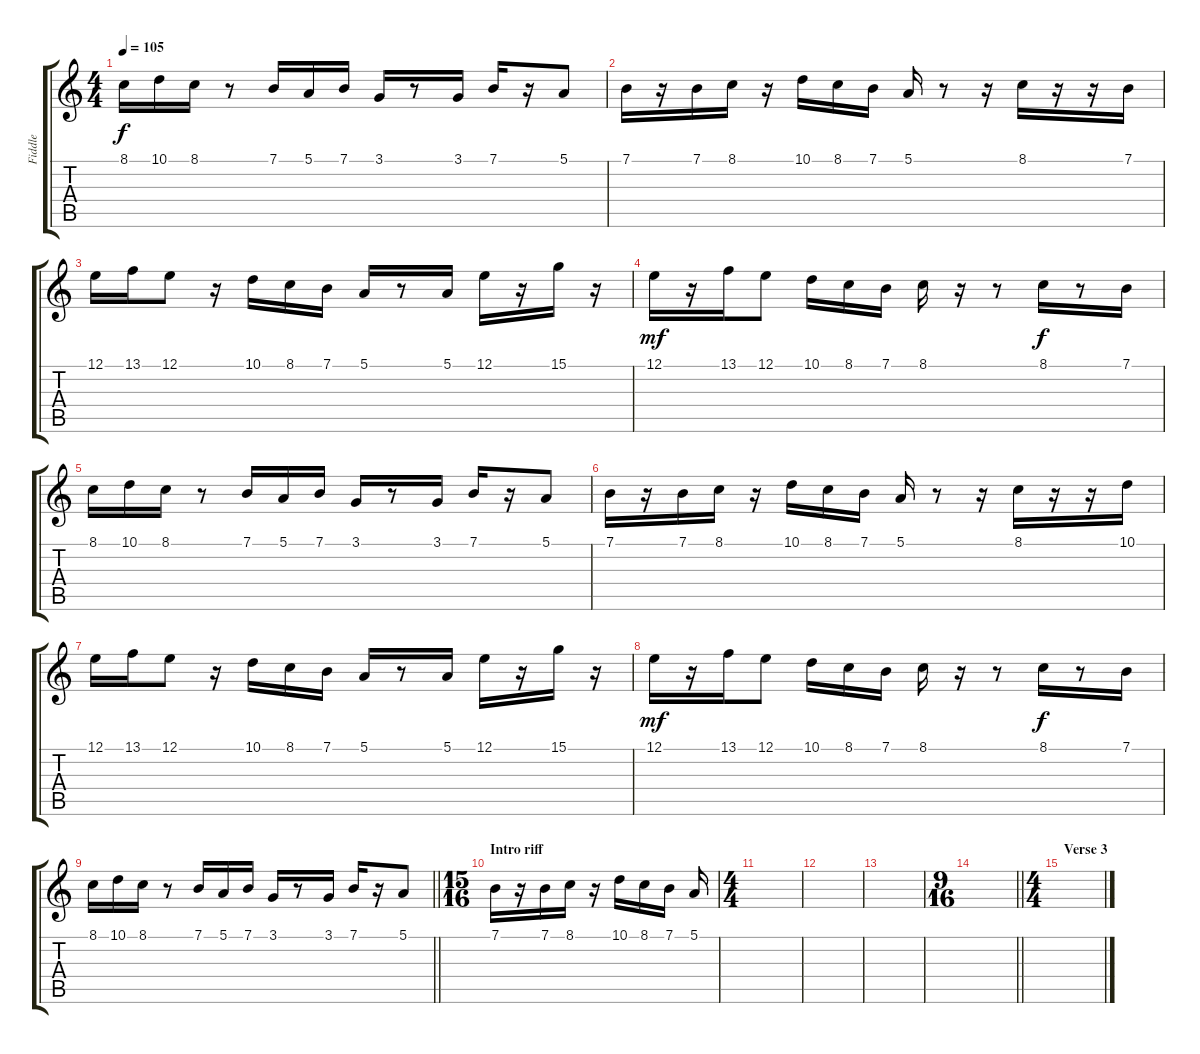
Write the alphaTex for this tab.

\track ("Fiddle" "Fiddle") {instrument violin}
\staff {score tabs}
\tuning (E4 B3 G3 D3 A2 E2) {hide}
\ts (4 4)
\tempo 105
\clef g2
\ks c
8.1.16{dy f} 10.1.16 8.1.16 r.8 7.1.16 5.1.16 7.1.16 3.1.16 r.8 3.1.16 7.1.16 r.16 5.1.8 |
7.1.16 r.16 7.1.16 8.1.16 r.16 10.1.16 8.1.16 7.1.16 5.1.16 r.8 r.16 8.1.16 r.16 r.16 7.1.16 |
12.1.16 13.1.16 12.1.8 r.16 10.1.16 8.1.16 7.1.16 5.1.16 r.8 5.1.16 12.1.16 r.16 15.1.16 r.16 |
12.1.16{dy mf} r.16 13.1.16 12.1.8 10.1.16 8.1.16 7.1.16 8.1.16 r.16 r.8 8.1.16{dy f} r.8 7.1.16 |
8.1.16 10.1.16 8.1.16 r.8 7.1.16 5.1.16 7.1.16 3.1.16 r.8 3.1.16 7.1.16 r.16 5.1.8 |
7.1.16 r.16 7.1.16 8.1.16 r.16 10.1.16 8.1.16 7.1.16 5.1.16 r.8 r.16 8.1.16 r.16 r.16 10.1.16 |
12.1.16 13.1.16 12.1.8 r.16 10.1.16 8.1.16 7.1.16 5.1.16 r.8 5.1.16 12.1.16 r.16 15.1.16 r.16 |
12.1.16{dy mf} r.16 13.1.16 12.1.8 10.1.16 8.1.16 7.1.16 8.1.16 r.16 r.8 8.1.16{dy f} r.8 7.1.16 |
\barLineRight lightlight
8.1.16 10.1.16 8.1.16 r.8 7.1.16 5.1.16 7.1.16 3.1.16 r.8 3.1.16 7.1.16 r.16 5.1.8 |
\ts (15 16)
\section ("" "Intro riff")
7.1.16 r.16 7.1.16 8.1.16 r.16 10.1.16 8.1.16 7.1.16 5.1.16 |
\ts (4 4)
|
|
|
\ts (9 16)
\barLineRight lightlight
|
\ts (4 4)
\section ("" "Verse 3")
